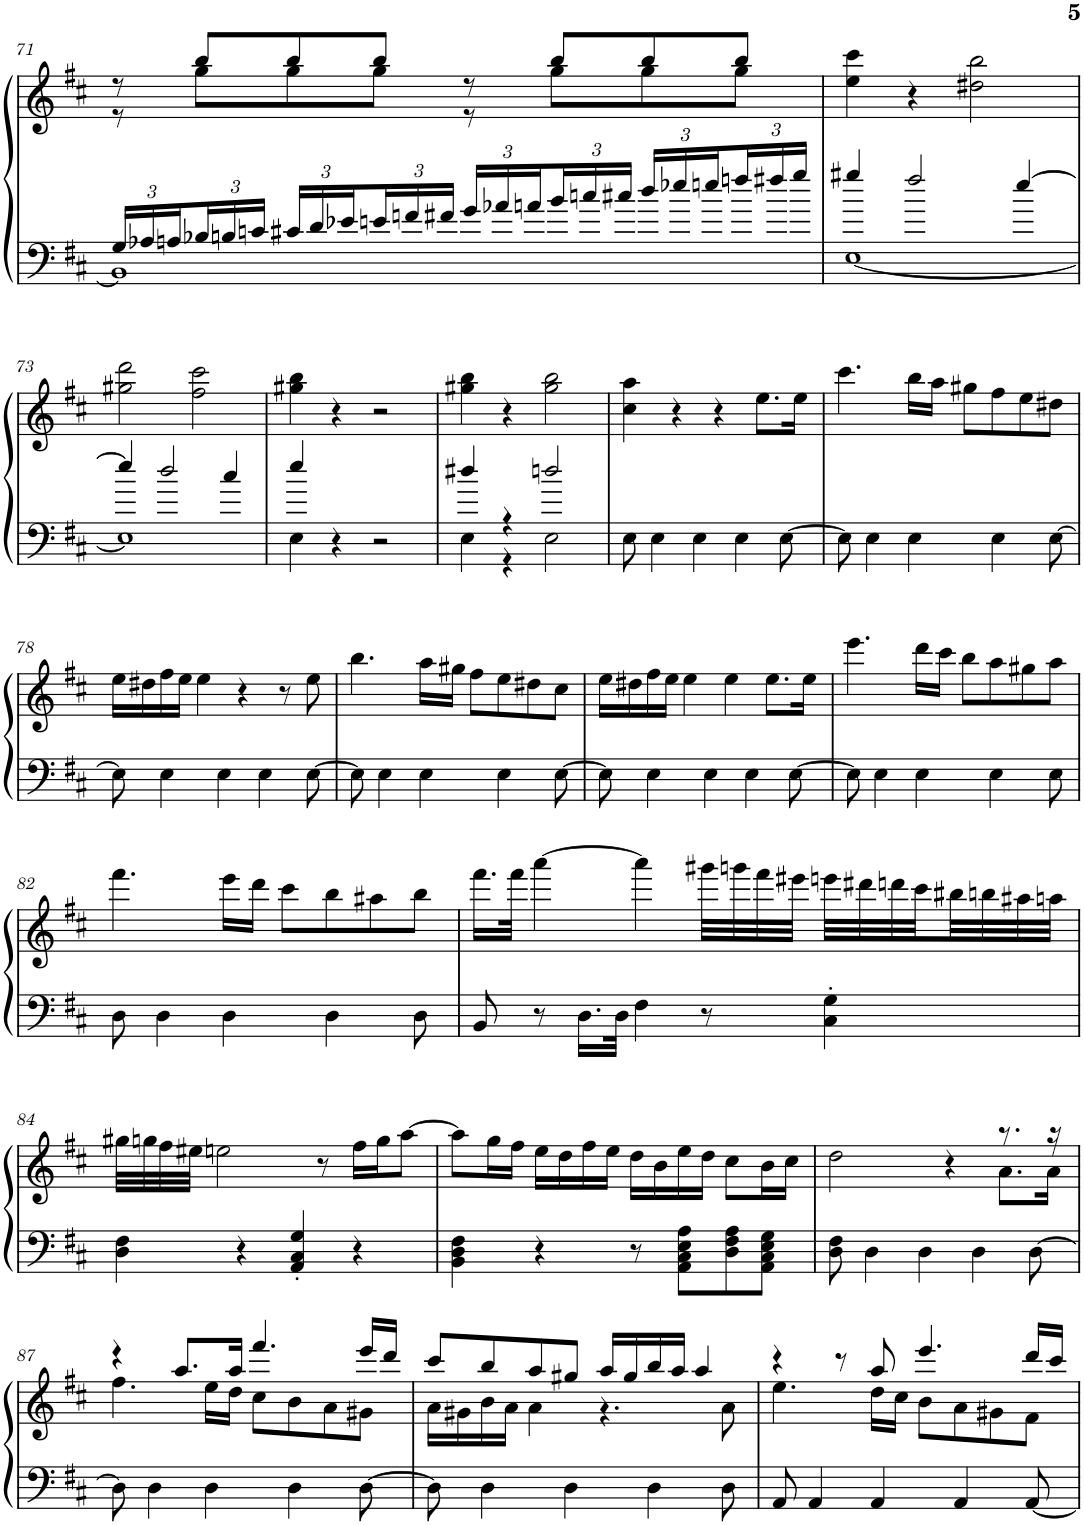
**kern	**kern
*part1	*part1
*staff2	*staff1
*I"Piano	*
*I'Pno.	*
!!LO:PB:g=z
*clefF4	*clefG2
*k[f#c#]	*k[f#c#]
*M4/4	*M4/4
*Xbrackettup	*
=71	=71
*^	*^
24G/LL	1BB]	8r	8r
24A-X/	.	.	.
24An/	.	.	.
24B-X/	.	8bb/L	8gg\L
24Bn/	.	.	.
24cn/JJ	.	.	.
24c#X/LL	.	8bb/	8gg\
24d/	.	.	.
24e-X/	.	.	.
24en/	.	8bb/J	8gg\J
24fn/	.	.	.
24f#X/JJ	.	.	.
24g/LL	.	8r	8r
24a-X/	.	.	.
24an/	.	.	.
24b/	.	8bb/L	8gg\L
24ccn/	.	.	.
24cc#X/JJ	.	.	.
24dd/LL	.	8bb/	8gg\
24ee-X/	.	.	.
24een/	.	.	.
24ffn/	.	8bb/J	8gg\J
24ff#X/	.	.	.
24gg/JJ	.	.	.
*	*	*v	*v
=72	=72	=72
4gg#X/	[1E	4ee\ 4ccc#\
2ff#/	.	4r
.	.	2dd#X\ 2bb\
[4ee/	.	.
!!LO:LB:g=z
=73	=73	=73
4ee/]	1E]	2gg#X\ 2ddd\
2dd/	.	.
.	.	2ff#\ 2ccc#\
4cc#/	.	.
=74	=74	=74
4ee/	4E\	4gg#X\ 4bb\
4r	2.ryy	4r
2r	.	2r
=75	=75	=75
4dd#X/	4E\	4gg#X\ 4bb\
4r	4r	4r
2ddn/	2E\	2gg#\ 2bb\
*v	*v	*
=76	=76
8E\	4cc#\ 4aa\
4E\	.
.	4r
4E\	.
.	4r
4E\	.
.	8.ee\L
[8E\	.
.	16ee\Jk
=77	=77
8E\]	4.ccc#\
4E\	.
4E\	16bb\LL
.	16aa\JJ
.	8gg#X\L
4E\	8ff#\
.	8ee\
[8E\	8dd#X\J
!!LO:LB:g=z
=78	=78
8E\]	16ee\LL
.	16dd#X\
4E\	16ff#\
.	16ee\JJ
.	4ee\
4E\	.
.	4r
4E\	.
.	8r
[8E\	8ee\
=79	=79
8E\]	4.bb\
4E\	.
4E\	16aa\LL
.	16gg#X\JJ
.	8ff#\L
4E\	8ee\
.	8dd#X\
[8E\	8cc#\J
=80	=80
8E\]	16ee\LL
.	16dd#X\
4E\	16ff#\
.	16ee\JJ
.	4ee\
4E\	.
.	4ee\
4E\	.
.	8.ee\L
[8E\	.
.	16ee\Jk
=81	=81
8E\]	4.eee\
4E\	.
4E\	16ddd\LL
.	16ccc#\JJ
.	8bb\L
4E\	8aa\
.	8gg#X\
8E\	8aa\J
!!LO:LB:g=z
=82	=82
8D\	4.fff#\
4D\	.
4D\	16eee\LL
.	16ddd\JJ
.	8ccc#\L
4D\	8bb\
.	8aa#X\
8D\	8bb\J
=83	=83
8BB/	16.fff#\LL
.	32fff#\JJk
8r	[4aaa\
16.D\LL	.
32D\JJk	.
4F#\	4aaa\]
8r	32ggg#X\LLL
.	32gggn\
.	32fff#\
.	32eee#X\JJJ
4C#\' 4G\'	32eeen\LLL
.	32ddd#X\
.	32dddn\
.	32ccc#\
.	32bb#X\
.	32bbn\
.	32aa#X\
.	32aan\JJJ
!!LO:LB:g=z
=84	=84
4D\ 4F#\	32gg#X\LLL
.	32ggn\
.	32ff#\
.	32ee#X\JJJ
.	2een\
4r	.
4AA/' 4C#/' 4G/'	.
.	8r
4r	16ff#\LL
.	16gg\J
.	[8aa\J
=85	=85
4BB\ 4D\ 4F#\	8aa\L]
.	16gg\L
.	16ff#\JJ
4r	16ee\LL
.	16dd\
.	16ff#\
.	16ee\JJ
8r	16dd\LL
.	16b\
8AA\ 8C#\ 8E\ 8A\L	16ee\
.	16dd\JJ
8D\ 8F#\ 8A\	8cc#\L
8AA\ 8C#\ 8E\ 8G\J	16b\L
.	16cc#\JJ
=86	=86
*	*^
8D\ 8F#\	2dd\	2.ryy
4D\	.	.
4D\	.	.
.	4r	.
4D\	.	.
.	8.r	8.a\L
[8D\	.	.
.	16r	16a\Jk
!!LO:LB:g=z	!!
=87	=87	=87
8D\]	4r	4.ff#\
4D\	.	.
.	8.aa/L	.
4D\	.	16ee\LL
.	16aa/Jk	16dd\JJ
.	4.fff#/	8cc#\L
4D\	.	8b\
.	.	8a\
[8D\	16eee/LL	8g#X\J
.	16ddd/JJ	.
=88	=88	=88
8D\]	8ccc#/L	16a\LL
.	.	16g#X\
4D\	8bb/	16b\
.	.	16a\JJ
.	8aa/	4a\
4D\	8gg#X/J	.
.	16aa/LL	4.r
.	16gg#/	.
4D\	16bb/	.
.	16aa/JJ	.
.	4aa/	.
8D\	.	8a\
=89	=89	=89
8AA/	4r	4.ee\
4AA/	.	.
.	8r	.
4AA/	8aa/	16dd\LL
.	.	16cc#\JJ
.	4.eee/	8b\L
4AA/	.	8a\
.	.	8g#X\
[8AA/	16ddd/LL	8f#\J
.	16ccc#/JJ	.
*	*v	*v
=	=
*-	*-
